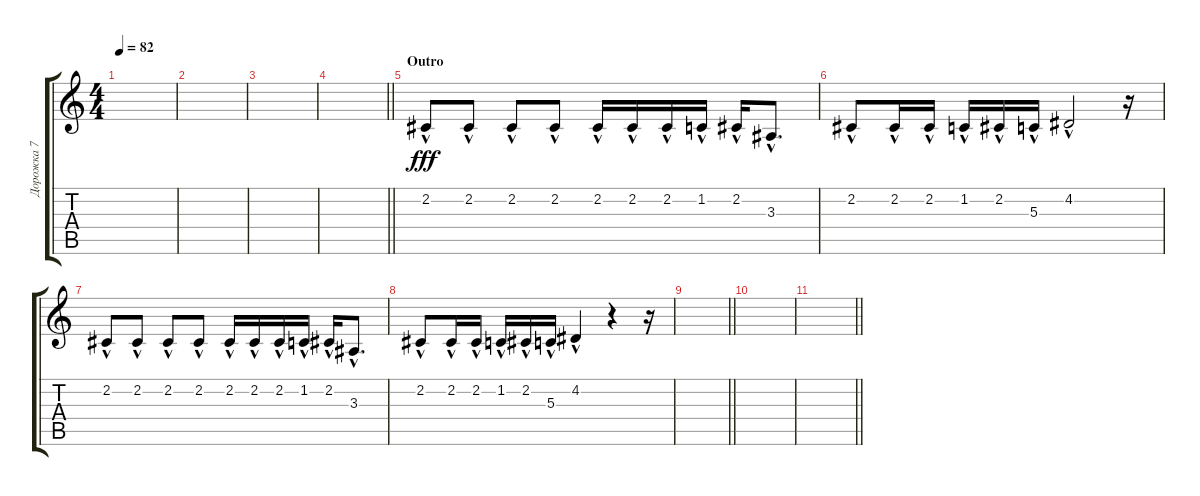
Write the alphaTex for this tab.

\track ("Дорожка 7" "Дорожка 7") {instrument altosax}
\staff {score tabs}
\tuning (E4 B3 G3 D3 A2 E2) {hide}
\ts (4 4)
\tempo 82
\clef g2
\ks c
|
|
|
\barLineRight lightlight
|
\section ("" "Outro")
2.2{hac}.8{dy fff} 2.2{hac}.8 2.2{hac}.8 2.2{hac}.8 2.2{hac}.16 2.2{hac}.16 2.2{hac}.16 1.2{hac}.16 2.2{hac}.16 3.3{hac}.8{d} |
2.2{hac}.8 2.2{hac}.16 2.2{hac}.16 1.2{hac}.16 2.2{hac}.16 5.3{hac}.16 4.2{hac}.2 r.16 |
2.2{hac}.8 2.2{hac}.8 2.2{hac}.8 2.2{hac}.8 2.2{hac}.16 2.2{hac}.16 2.2{hac}.16 1.2{hac}.16 2.2{hac}.16 3.3{hac}.8{d} |
2.2{hac}.8 2.2{hac}.16 2.2{hac}.16 1.2{hac}.16 2.2{hac}.16 5.3{hac}.16 4.2{hac}.4 r.4 r.16 |
\barLineRight lightlight
|
|
\barLineRight lightlight
